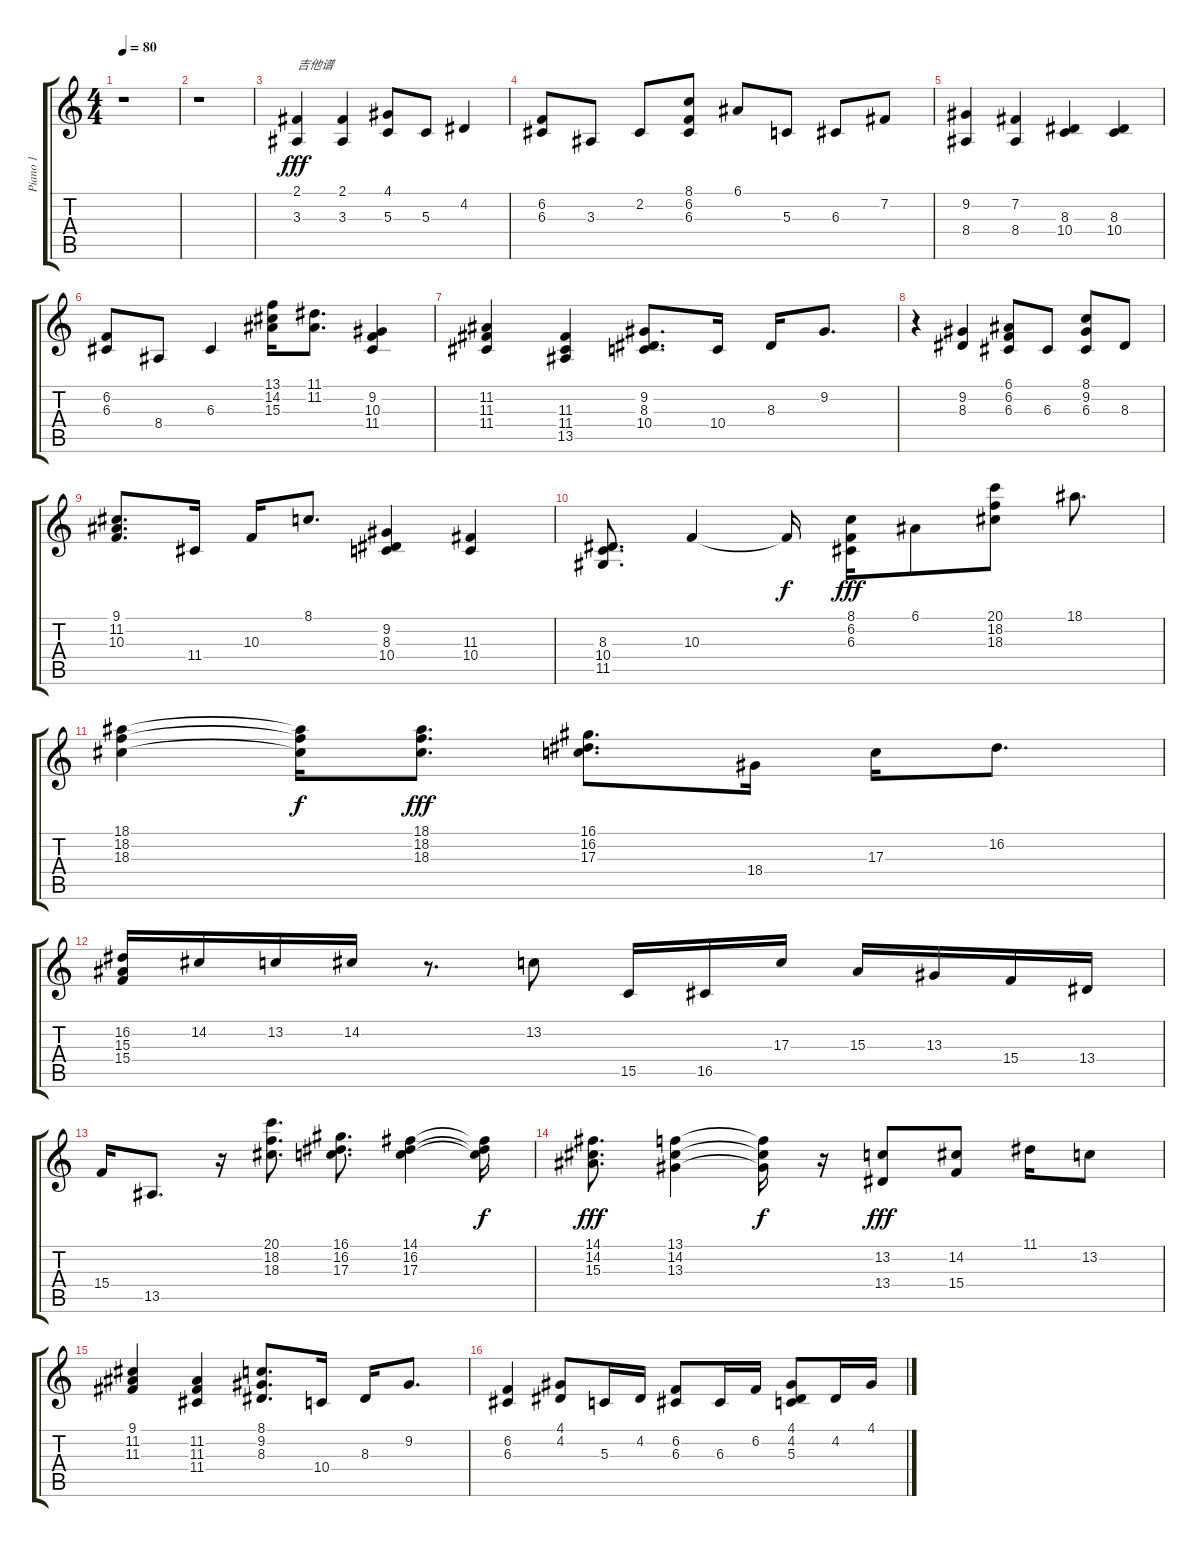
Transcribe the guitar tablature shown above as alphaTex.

\track ("Piano 1" "Piano 1") {instrument brightacousticpiano}
\staff {score tabs}
\tuning (E4 B3 G3 D3 A2 E2) {hide}
\ts (4 4)
\tempo 80
\clef g2
\ks c
r.1{dy fff instrument brightacousticpiano} |
r.1 |
(2.1 3.3).4{txt "吉他谱"} (2.1 3.3).4 (4.1 5.3).8 5.3.8 4.2.4 |
(6.2 6.3).8 3.3.8 2.2.8 (8.1 6.2 6.3).8 6.1.8 5.3.8 6.3.8 7.2.8 |
(9.2 8.4).4 (7.2 8.4).4 (8.3 10.4).4 (8.3 10.4).4 |
(6.2 6.3).8 8.4.8 6.3.4 (13.1 14.2 15.3).16 (11.1 11.2).8{d} (9.2 10.3 11.4).4 |
(11.2 11.3 11.4).4 (11.3 11.4 13.5).4 (9.2 8.3 10.4).8{d} 10.4.16 8.3.16 9.2.8{d} |
r.4 (9.2 8.3).4 (6.1 6.2 6.3).8 6.3.8 (8.1 9.2 6.3).8 8.3.8 |
(9.1 11.2 10.3).8{d} 11.4.16 10.3.16 8.1.8{d} (9.2 8.3 10.4).4 (11.3 10.4).4 |
(8.3 10.4 11.5).8{d} 10.3.4 10.3{t}.16{dy f} (8.1 6.2 6.3).16{dy fff} 6.1.8 (20.1 18.2 18.3).8 18.1.8{d} |
(18.1 18.2 18.3).4 (18.1{t} 18.2{t} 18.3{t}).16{dy f} (18.1 18.2 18.3).8{d dy fff} (16.1 16.2 17.3).8{d} 18.4.16 17.3.16 16.2.8{d} |
(16.2 15.3 15.4).16 14.2.16 13.2.16 14.2.16 r.8{d} 13.2.8 15.5.16 16.5.16 17.3.16 15.3.16 13.3.16 15.4.16 13.4.16 |
15.4.16 13.5.8{d} r.16 (20.1 18.2 18.3).8{d} (16.1 16.2 17.3).8{d} (14.1 16.2 17.3).4 (14.1{t} 16.2{t} 17.3{t}).16{dy f} |
(14.1 14.2 15.3).8{d dy fff} (13.1 14.2 13.3).4 (13.1{t} 14.2{t} 13.3{t}).16{dy f} r.16 (13.2 13.4).8{dy fff} (14.2 15.4).8 11.1.16 13.2.8 |
(9.1 11.2 11.3).4 (11.2 11.3 11.4).4 (8.1 9.2 8.3).8{d} 10.4.16 8.3.16 9.2.8{d} |
(6.2 6.3).4 (4.1 4.2).8 5.3.16 4.2.16 (6.2 6.3).8 6.3.16 6.2.16 (4.1 4.2 5.3).8 4.2.16 4.1.16
